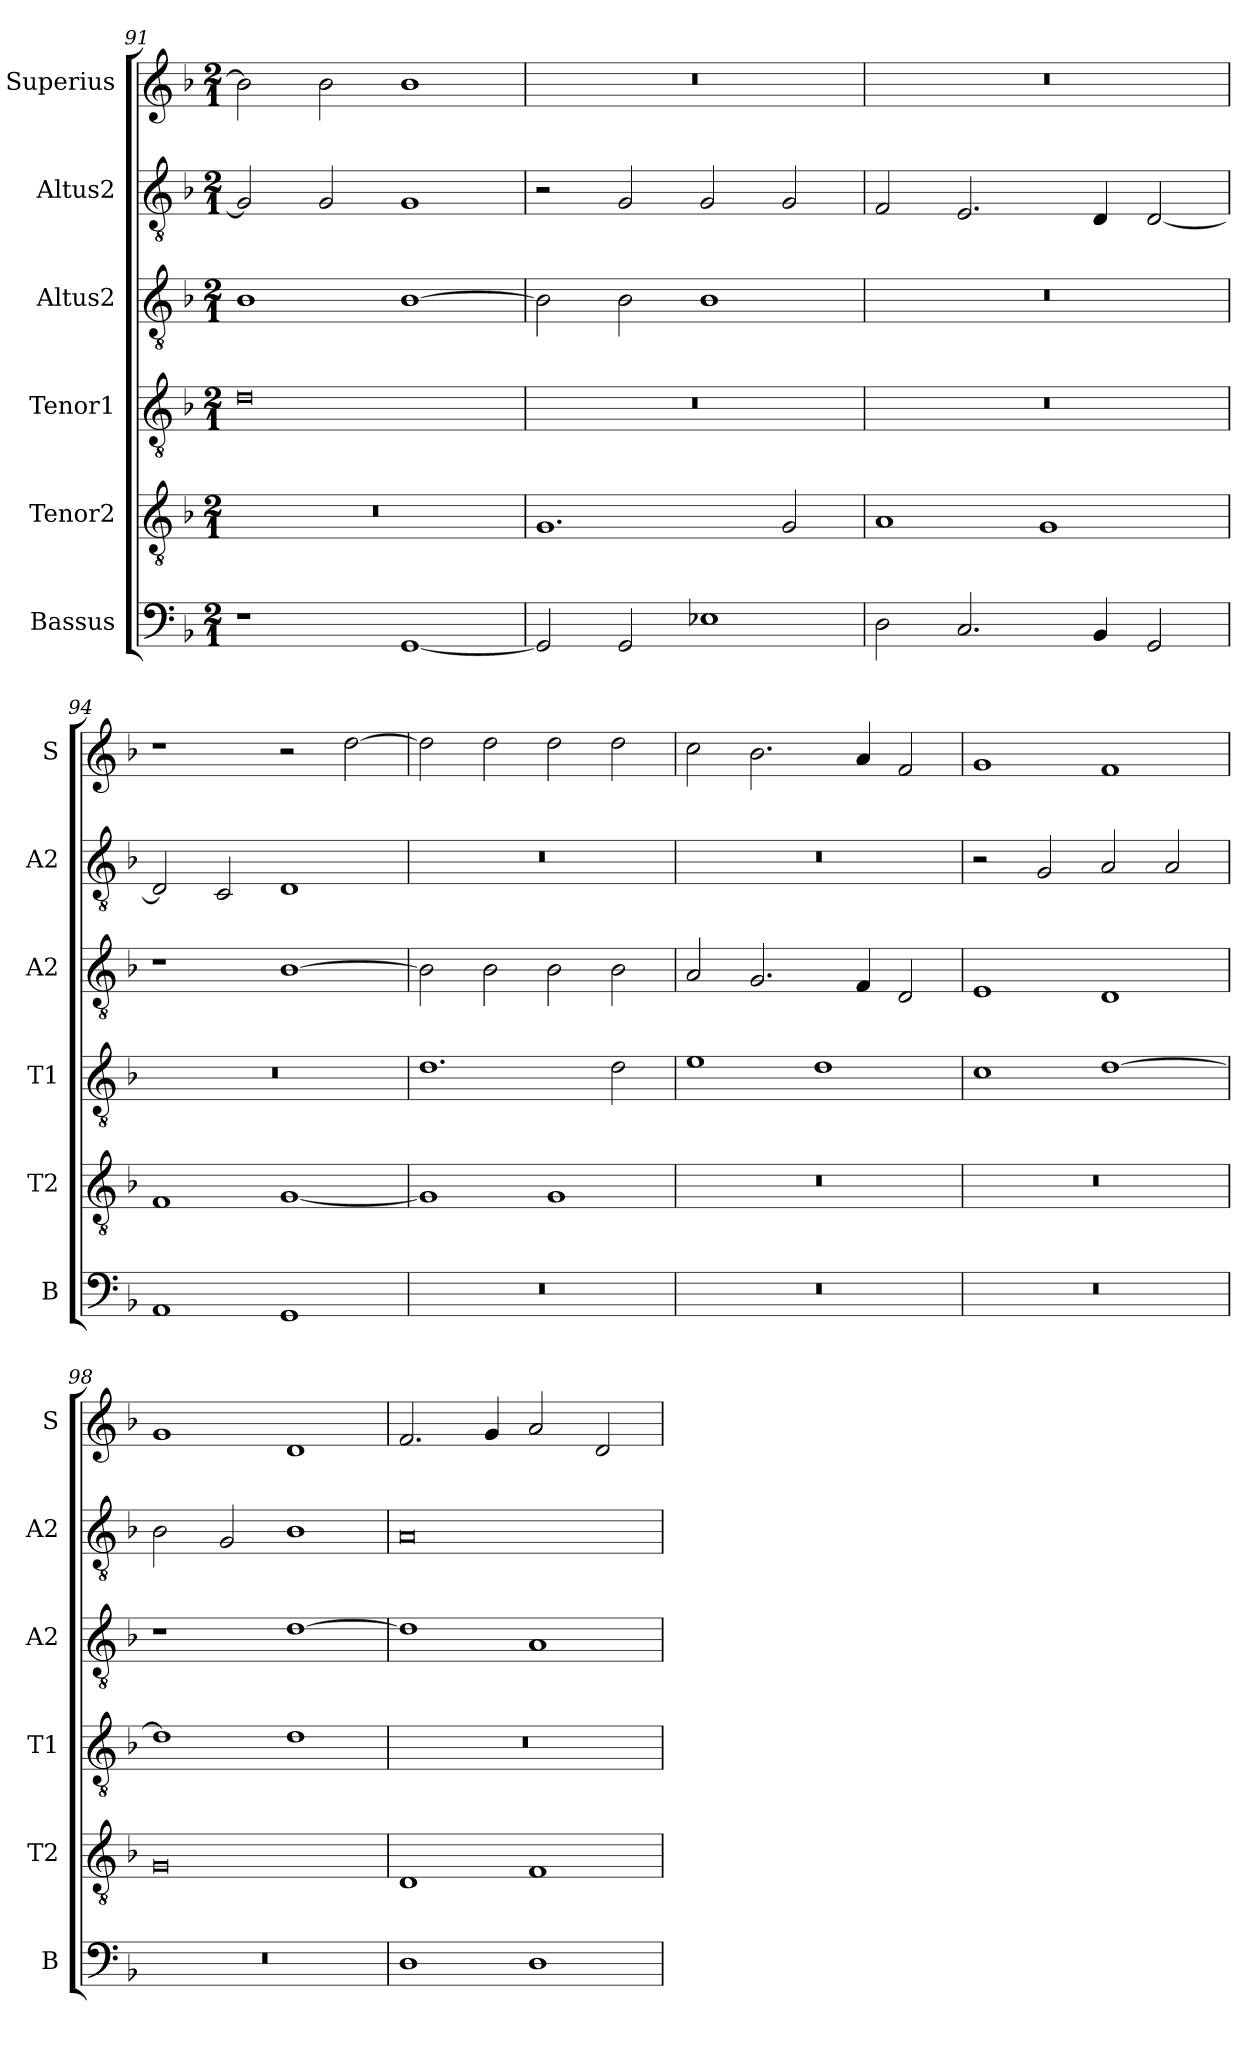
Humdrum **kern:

**kern	**kern	**kern	**kern	**kern	**kern
*part6	*part5	*part4	*part3	*part2	*part1
*staff6	*staff5	*staff4	*staff3	*staff2	*staff1
*I"Bassus	*I"Tenor2	*I"Tenor1	*I"Altus2	*I"Altus2	*I"Superius
*I'B	*I'T2	*I'T1	*I'A2	*I'A2	*I'S
*clefF4	*clefGv2	*clefGv2	*clefGv2	*clefGv2	*clefG2
*k[b-]	*k[b-]	*k[b-]	*k[b-]	*k[b-]	*k[b-]
*M2/1	*M2/1	*M2/1	*M2/1	*M2/1	*M2/1
=91	=91	=91	=91	=91	=91
1r	0r	0d	1B-	2G/]	2b-\]
.	.	.	.	2G/	2b-\
[1GG	.	.	[1B-	1G	1b-
=92	=92	=92	=92	=92	=92
2GG/]	1.G	0r	2B-\]	2r	0r
2GG/	.	.	2B-\	2G/	.
1E-X	.	.	1B-	2G/	.
.	2G/	.	.	2G/	.
=93	=93	=93	=93	=93	=93
2D\	1A	0r	0r	2F/	0r
2.C/	.	.	.	2.E/	.
.	1G	.	.	.	.
4BB-/	.	.	.	4D/	.
2GG/	.	.	.	[2D/	.
=94	=94	=94	=94	=94	=94
1AA	1F	0r	1r	2D/]	1r
.	.	.	.	2C/	.
1GG	[1G	.	[1B-	1D	2r
.	.	.	.	.	[2dd\
=95	=95	=95	=95	=95	=95
0r	1G]	1.d	2B-\]	0r	2dd\]
.	.	.	2B-\	.	2dd\
.	1G	.	2B-\	.	2dd\
.	.	2d\	2B-\	.	2dd\
=96	=96	=96	=96	=96	=96
0r	0r	1e	2A/	0r	2cc\
.	.	.	2.G/	.	2.b-\
.	.	1d	.	.	.
.	.	.	4F/	.	4a/
.	.	.	2D/	.	2f/
=97	=97	=97	=97	=97	=97
0r	0r	1c	1E	2r	1g
.	.	.	.	2G/	.
.	.	[1d	1D	2A/	1f
.	.	.	.	2A/	.
=98	=98	=98	=98	=98	=98
0r	0G	1d]	1r	2B-\	1g
.	.	.	.	2G/	.
.	.	1d	[1d	1B-	1d
=99	=99	=99	=99	=99	=99
1D	1D	0r	1d]	0A	2.f/
.	.	.	.	.	4g/
1D	1F	.	1A	.	2a/
.	.	.	.	.	2d/
=	=	=	=	=	=
*-	*-	*-	*-	*-	*-
